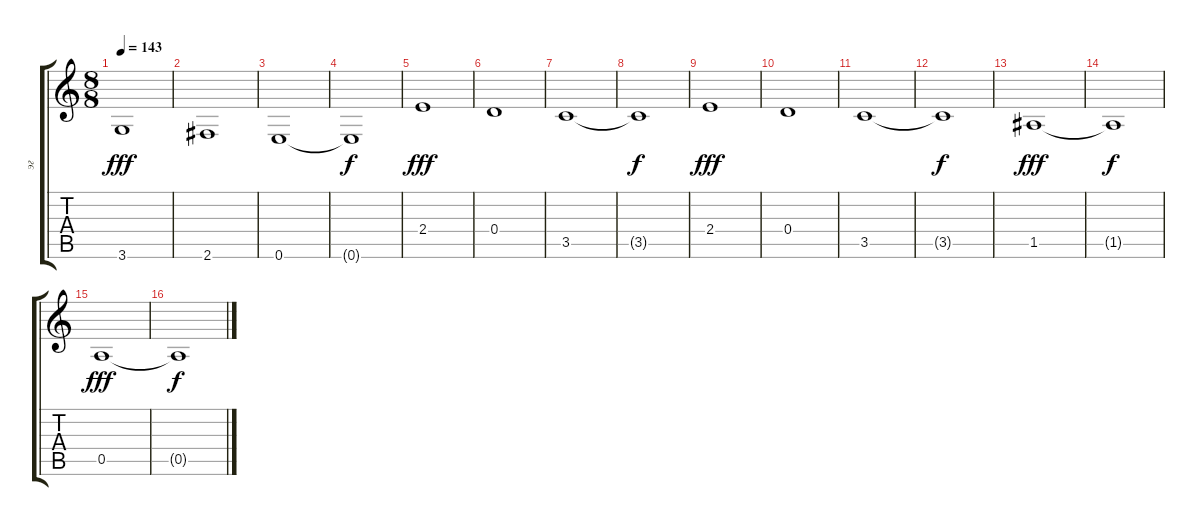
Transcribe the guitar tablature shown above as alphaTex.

\track ("эг" "эг") {instrument overdrivenguitar}
\staff {score tabs}
\tuning (E4 B3 G3 D3 A2 E2) {hide}
\ts (8 8)
\tempo 143
\clef g2
\ks c
3.6.1{dy fff} |
2.6.1 |
0.6.1 |
0.6{t}.1{dy f} |
2.4.1{dy fff} |
0.4.1 |
3.5.1 |
3.5{t}.1{dy f} |
2.4.1{dy fff} |
0.4.1 |
3.5.1 |
3.5{t}.1{dy f} |
1.5.1{dy fff} |
1.5{t}.1{dy f} |
0.5.1{dy fff} |
0.5{t}.1{dy f}
